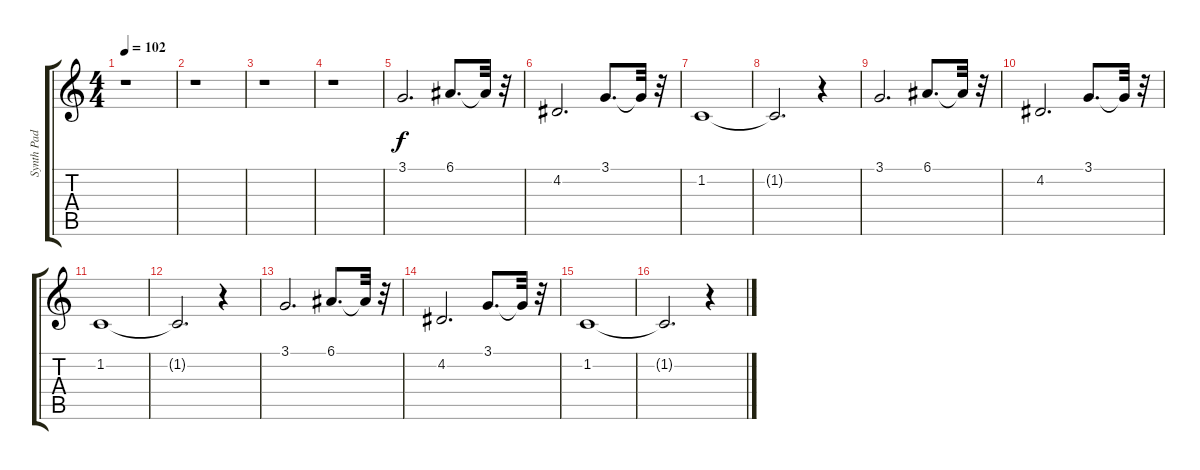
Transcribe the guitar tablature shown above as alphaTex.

\track ("Synth Pad" "Synth Pad") {instrument lead2sawtooth}
\staff {score tabs}
\tuning (E4 B3 G3 D3 A2 E2) {hide}
\ts (4 4)
\tempo 102
\clef g2
\ks c
r.1{dy f} |
r.1 |
r.1 |
r.1 |
3.1.2{d} 6.1.8{d} 6.1{t}.32 r.32 |
4.2.2{d} 3.1.8{d} 3.1{t}.32 r.32 |
1.2.1 |
1.2{t}.2{d} r.4 |
3.1.2{d} 6.1.8{d} 6.1{t}.32 r.32 |
4.2.2{d} 3.1.8{d} 3.1{t}.32 r.32 |
1.2.1 |
1.2{t}.2{d} r.4 |
3.1.2{d} 6.1.8{d} 6.1{t}.32 r.32 |
4.2.2{d} 3.1.8{d} 3.1{t}.32 r.32 |
1.2.1 |
1.2{t}.2{d} r.4
